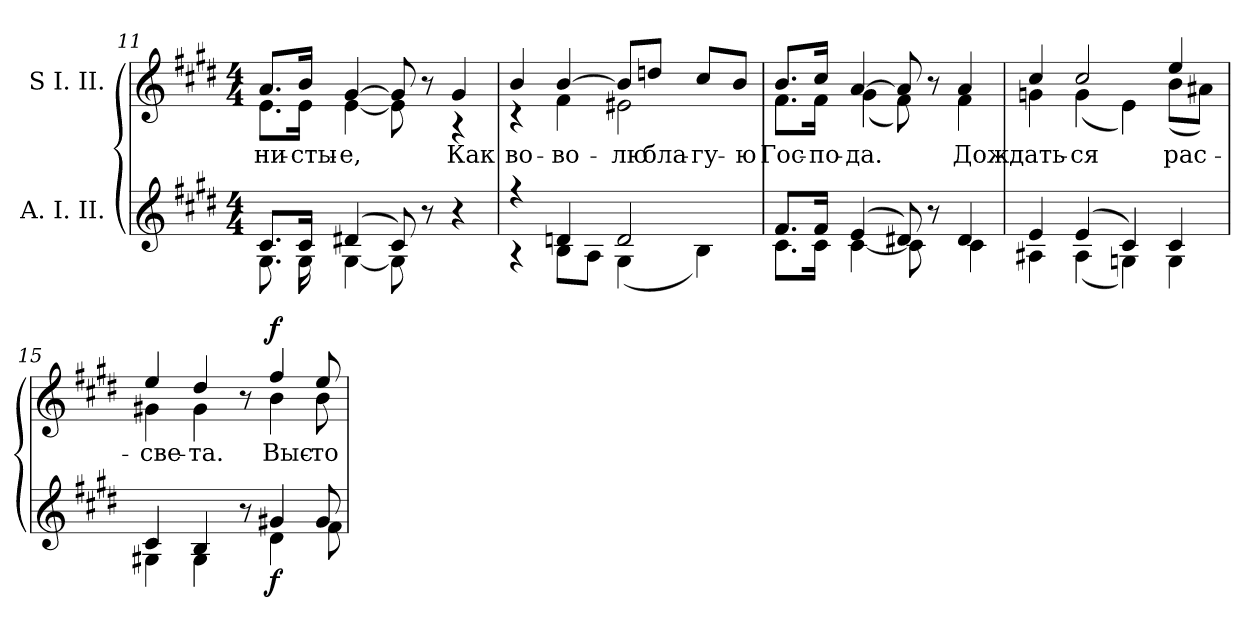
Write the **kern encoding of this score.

**kern	**dynam	**kern	**text	**dynam
*part2	*part2	*part1	*part1	*part1
*staff2	*staff2	*staff1	*staff1	*staff1
*I"A. I.  II.	*	*I"S I.  II.	*	*
*clefG2	*	*clefG2	*	*
*k[f#c#g#d#]	*	*k[f#c#g#d#]	*	*
*c#:	*	*c#:	*	*
*M4/4	*	*M4/4	*	*
=11	=11	=11	=11	=11
*^	*	*	*	*
!	!	!	!	!LO:LY:a:color=#000000	!
*	*	*	*^	*	*
!	!	!	!	!	!LO:LY:b:color=#000000	!
8.c#i/L	8.G#i\	.	8.ai/L	8.ei\L	-ни-	.
!	!	!	!	!	!LO:LY:a:color=#000000	!
!	!	!	!	!	!LO:LY:b:color=#000000	!
16c#i/Jk	16G#i\	.	16bi/Jk	16ei\Jk	-сты-	.
!	!	!	!	!	!LO:LY:a:color=#000000	!
!	!	!	!	!	!LO:LY:b:color=#000000	!
(4d#Xi/	[<4G#i\	.	[>4g#i/	[<4ei\	-е,	.
8c#i/)	8G#i\]	.	8g#i/]	8ei\]	.	.
8r	4.ryy	.	8ryy	8r	.	.
!	!	!	!	!	!LO:LY:a:color=#000000	!
4r	.	.	4g#i/	4r	Как	.
=12	=12	=12	=12	=12	=12	=12
!	!	!	!	!	!LO:LY:a:color=#000000	!
4r	4r	.	4bi/	4r	во-	.
!	!	!	!	!	!LO:LY:a:color=#000000	!
!	!	!	!	!	!LO:LY:b:color=#000000	!
4dni/	8Bi\L	.	[>4bi/	4f#i\	во-	.
.	8Ai\J	.	.	.	.	.
!	!	!	!	!	!LO:LY:b:color=#000000	!
2di/	(4G#i\	.	8bi/L]	2e#Xi\	-лю	.
!	!	!	!	!	!LO:LY:a:color=#000000	!
.	.	.	8ddni/J	.	бла-	.
!	!	!	!	!	!LO:LY:a:color=#000000	!
.	4Bi\)	.	8cc#i/L	.	-гу-	.
!	!	!	!	!	!LO:LY:a:color=#000000	!
.	.	.	8bi/J	.	-ю	.
=13	=13	=13	=13	=13	=13	=13
!	!	!	!	!	!LO:LY:a:color=#000000	!
!	!	!	!	!	!LO:LY:b:color=#000000	!
8.f#i/L	8.c#i\L	.	8.bi/L	8.f#i\L	Гос-	.
!	!	!	!	!	!LO:LY:a:color=#000000	!
!	!	!	!	!	!LO:LY:b:color=#000000	!
16f#i/Jk	16c#i\Jk	.	16cc#i/Jk	16f#i\Jk	-по-	.
!	!	!	!	!	!LO:LY:a:color=#000000	!
!	!	!	!	!	!LO:LY:b:color=#000000	!
(4ei/	[<4c#i\	.	[>4ai/	(4g#i\	-да.	.
8d#Xi/)	8c#i\]	.	8ai/]	8f#i\)	.	.
8ryy	8r	.	8r	8ryy	.	.
!	!	!	!	!	!LO:LY:b:color=#000000	!
4d#i/	4c#i\	.	4ai/	4f#i\	Дож-	.
=14	=14	=14	=14	=14	=14	=14
!	!	!	!	!	!LO:LY:b:color=#000000	!
4ei/	4A#Xi\	.	4cc#i/	4gni\	-дать-	.
!	!	!	!	!	!LO:LY:b:color=#000000	!
(4ei/	(4A#i\	.	2cc#i/	(4gi\	-ся	.
4c#i/)	4Gni\)	.	.	4ei\)	.	.
!	!	!	!	!	!LO:LY:b:color=#000000	!
4c#i/	4Gi\	.	4eei/	(8bi\L	рас-	.
.	.	.	.	8a#Xi\J)	.	.
!!LO:LB:g=z	!!
=15	=15	=15	=15	=15	=15	=15
!	!	!	!	!	!LO:LY:b:color=#000000	!
4c#i/	4G#Xi\	.	4eei/	4g#Xi\	-све-	.
!	!	!	!	!	!LO:LY:b:color=#000000	!
4Bi/	4G#i\	.	4dd#i/	4g#i\	-та.	.
8ryy	8r	.	8ryy	8r	.	.
!	!	!	!	!	!LO:LY:b:color=#000000	!
4g#Xi/	4d#i\	f	4ff#i/	4bi\	Выс-	f
!	!	!	!	!	!LO:LY:b:color=#000000	!
8g#i/	8f#i\	.	8eei/	8bi\	-то-	.
*v	*v	*	*	*	*	*
*	*	*v	*v	*	*
=	=	=	=	=
*-	*-	*-	*-	*-
